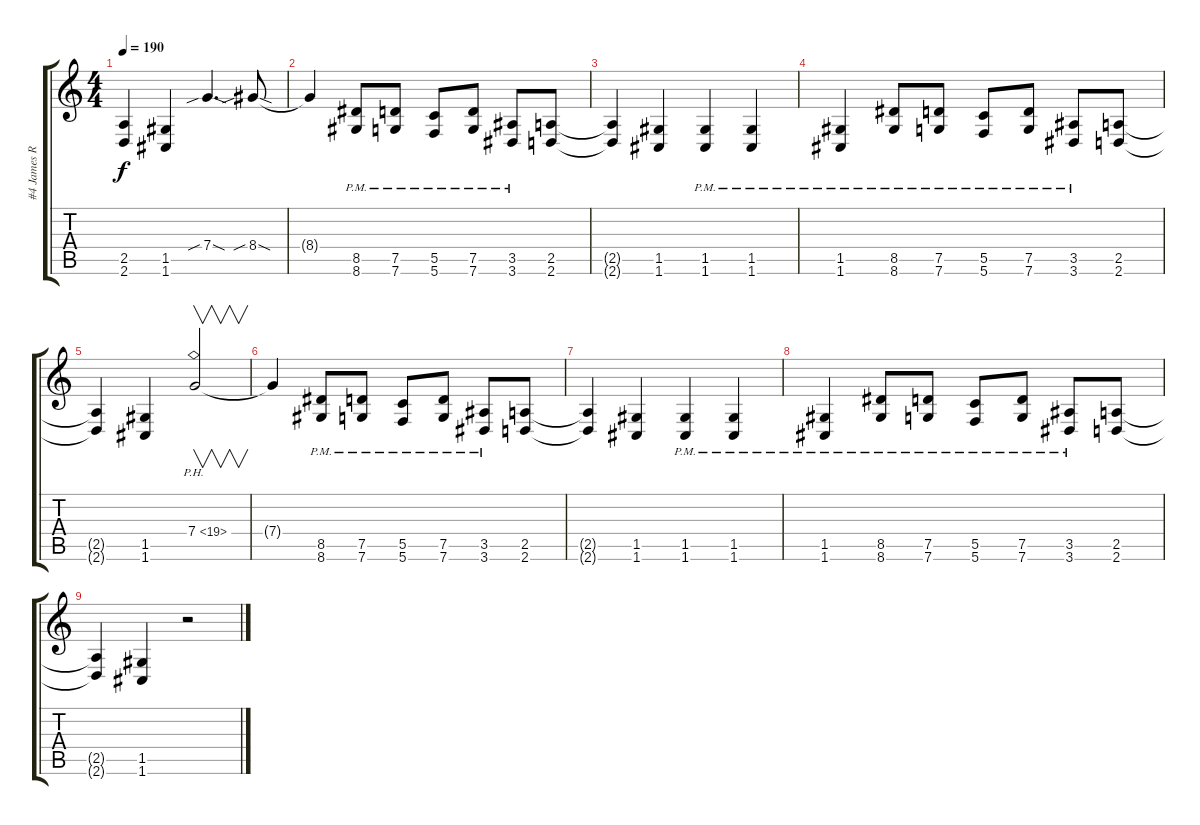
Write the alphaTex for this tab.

\track ("#4 James Root" "#4 James R") {instrument distortionguitar}
\staff {score tabs}
\tuning (D4 A3 F3 C3 G2 C2) {hide}
\ts (4 4)
\tempo 190
\clef g2
\ks c
(2.5{t} 2.6{t}).4{dy f} (1.5 1.6).4 7.4{sib sod}.4{d} 8.4{sib sod}.8 |
8.4{t}.4 (8.5{pm} 8.6{pm}).8 (7.5{pm} 7.6{pm}).8 (5.5{pm} 5.6{pm}).8 (7.5{pm} 7.6{pm}).8 (3.5{pm} 3.6{pm}).8 (2.5 2.6).8 |
(2.5{t} 2.6{t}).4 (1.5 1.6).4 (1.5{pm} 1.6{pm}).4 (1.5{pm} 1.6{pm}).4 |
(1.5{pm} 1.6{pm}).4 (8.5{pm} 8.6{pm}).8 (7.5{pm} 7.6{pm}).8 (5.5{pm} 5.6{pm}).8 (7.5{pm} 7.6{pm}).8 (3.5{pm} 3.6{pm}).8 (2.5 2.6).8 |
(2.5{t} 2.6{t}).4 (1.5 1.6).4 7.4{ph 12}.2{v} |
7.4{t}.4 (8.5{pm} 8.6{pm}).8 (7.5{pm} 7.6{pm}).8 (5.5{pm} 5.6{pm}).8 (7.5{pm} 7.6{pm}).8 (3.5{pm} 3.6{pm}).8 (2.5 2.6).8 |
(2.5{t} 2.6{t}).4 (1.5 1.6).4 (1.5{pm} 1.6{pm}).4 (1.5{pm} 1.6{pm}).4 |
(1.5{pm} 1.6{pm}).4 (8.5{pm} 8.6{pm}).8 (7.5{pm} 7.6{pm}).8 (5.5{pm} 5.6{pm}).8 (7.5{pm} 7.6{pm}).8 (3.5{pm} 3.6{pm}).8 (2.5 2.6).8 |
(2.5{t} 2.6{t}).4 (1.5 1.6).4 r.2
